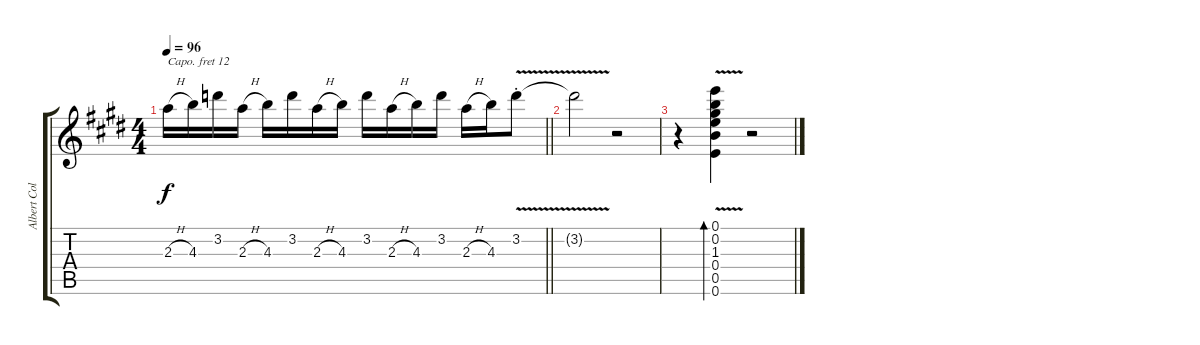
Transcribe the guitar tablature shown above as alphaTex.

\track ("Albert Collins" "Albert Col") {instrument acousticguitarsteel}
\staff {score tabs}
\capo 12
\tuning (E4 B3 G3 E3 B2 E2) {hide}
\ts (4 4)
\tempo 96
\clef g2
\barLineRight lightlight
\ks c#minor
2.3{h}.16{dy f} 4.3.16 3.2.16 2.3{h}.16 4.3.16 3.2.16 2.3{h}.16 4.3.16 3.2.16 2.3{h}.16 4.3.16 3.2.16 2.3{h}.16 4.3.16 3.2{v st}.8 |
3.2{v t}.2 r.2 |
r.4 (0.1{v} 0.2{v} 1.3{v} 0.4{v} 0.5{v} 0.6{v}).4{bd 30} r.2
